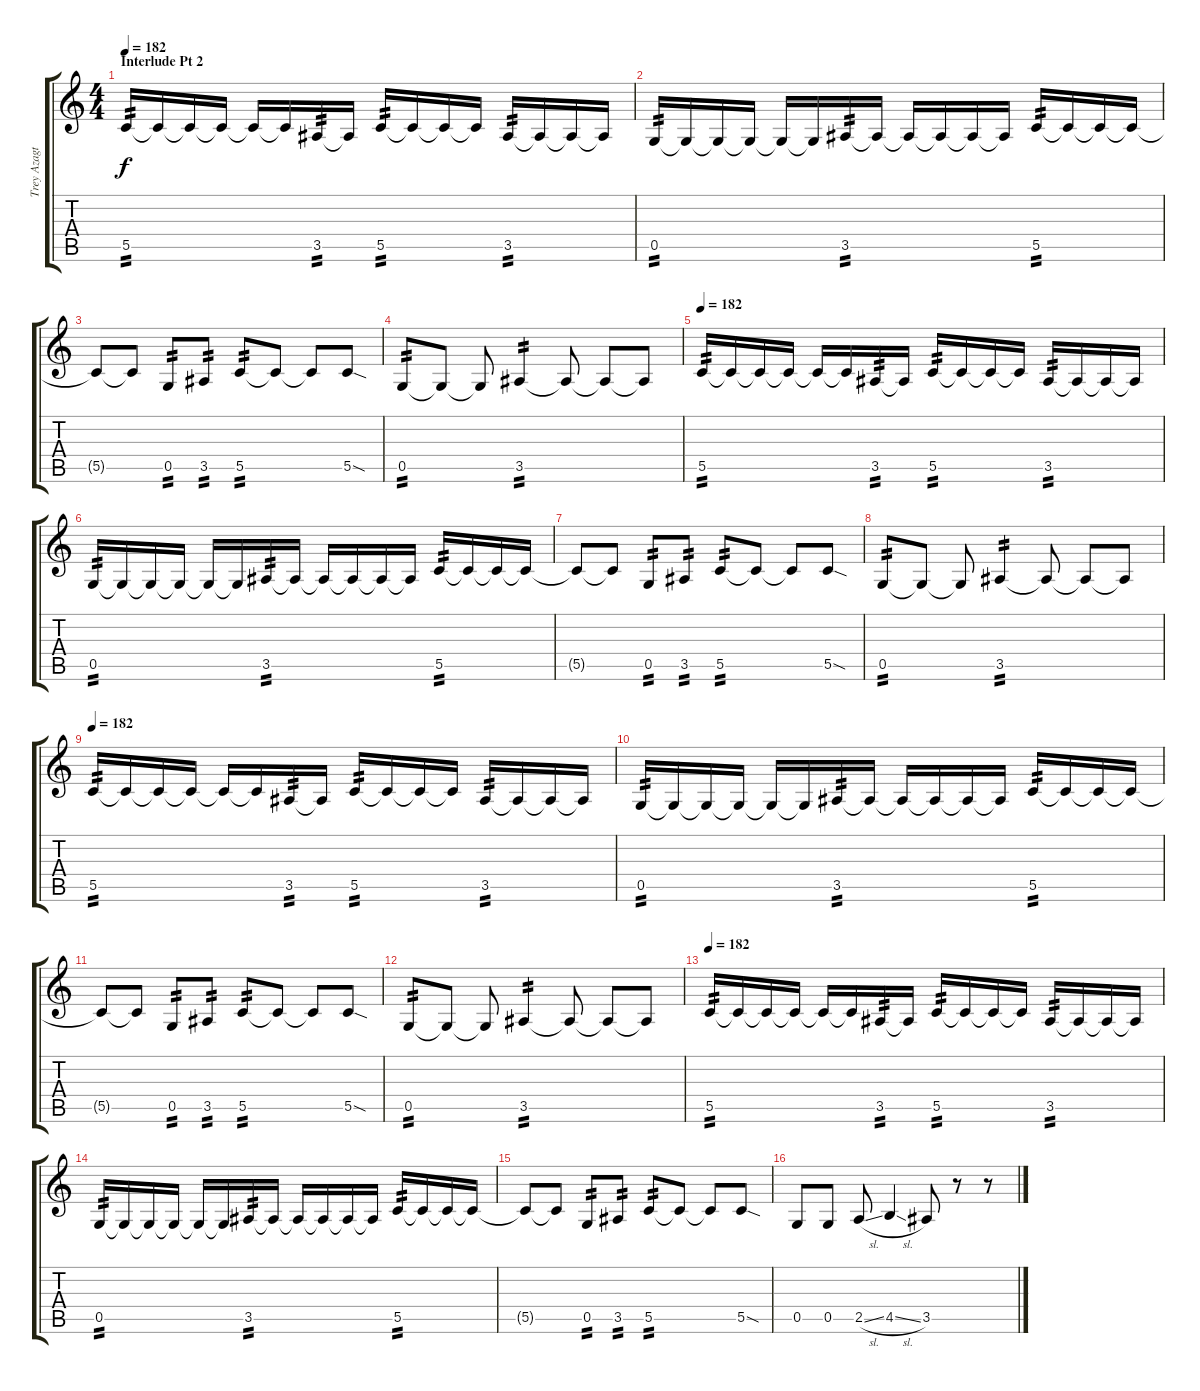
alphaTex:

\track ("Trey Azagthoth #2" "Trey Azagt") {instrument overdrivenguitar}
\staff {score tabs}
\tuning (D4 A3 F3 C3 G2 C2) {hide}
\ts (4 4)
\section ("" "Interlude Pt 2")
\tempo 182
\clef g2
\ks c
5.5.16{tp 2 dy f} 5.5{t}.16 5.5{t}.16 5.5{t}.16 5.5{t}.16 5.5{t}.16 3.5.16{tp 2} 3.5{t}.16 5.5.16{tp 2} 5.5{t}.16 5.5{t}.16 5.5{t}.16 3.5.16{tp 2} 3.5{t}.16 3.5{t}.16 3.5{t}.16 |
0.5.16{tp 2} 0.5{t}.16 0.5{t}.16 0.5{t}.16 0.5{t}.16 0.5{t}.16 3.5.16{tp 2} 3.5{t}.16 3.5{t}.16 3.5{t}.16 3.5{t}.16 3.5{t}.16 5.5.16{tp 2} 5.5{t}.16 5.5{t}.16 5.5{t}.16 |
5.5{t}.8 5.5{t}.8 0.5.8{tp 2} 3.5.8{tp 2} 5.5.8{tp 2} 5.5{t}.8 5.5{t}.8 5.5{sod}.8 |
0.5.8{tp 2} 0.5{t}.8 0.5{t}.8 3.5.4{tp 2} 3.5{t}.8 3.5{t}.8 3.5{t}.8 |
\tempo 182
5.5.16{tp 2} 5.5{t}.16 5.5{t}.16 5.5{t}.16 5.5{t}.16 5.5{t}.16 3.5.16{tp 2} 3.5{t}.16 5.5.16{tp 2} 5.5{t}.16 5.5{t}.16 5.5{t}.16 3.5.16{tp 2} 3.5{t}.16 3.5{t}.16 3.5{t}.16 |
0.5.16{tp 2} 0.5{t}.16 0.5{t}.16 0.5{t}.16 0.5{t}.16 0.5{t}.16 3.5.16{tp 2} 3.5{t}.16 3.5{t}.16 3.5{t}.16 3.5{t}.16 3.5{t}.16 5.5.16{tp 2} 5.5{t}.16 5.5{t}.16 5.5{t}.16 |
5.5{t}.8 5.5{t}.8 0.5.8{tp 2} 3.5.8{tp 2} 5.5.8{tp 2} 5.5{t}.8 5.5{t}.8 5.5{sod}.8 |
0.5.8{tp 2} 0.5{t}.8 0.5{t}.8 3.5.4{tp 2} 3.5{t}.8 3.5{t}.8 3.5{t}.8 |
\tempo 182
5.5.16{tp 2} 5.5{t}.16 5.5{t}.16 5.5{t}.16 5.5{t}.16 5.5{t}.16 3.5.16{tp 2} 3.5{t}.16 5.5.16{tp 2} 5.5{t}.16 5.5{t}.16 5.5{t}.16 3.5.16{tp 2} 3.5{t}.16 3.5{t}.16 3.5{t}.16 |
0.5.16{tp 2} 0.5{t}.16 0.5{t}.16 0.5{t}.16 0.5{t}.16 0.5{t}.16 3.5.16{tp 2} 3.5{t}.16 3.5{t}.16 3.5{t}.16 3.5{t}.16 3.5{t}.16 5.5.16{tp 2} 5.5{t}.16 5.5{t}.16 5.5{t}.16 |
5.5{t}.8 5.5{t}.8 0.5.8{tp 2} 3.5.8{tp 2} 5.5.8{tp 2} 5.5{t}.8 5.5{t}.8 5.5{sod}.8 |
0.5.8{tp 2} 0.5{t}.8 0.5{t}.8 3.5.4{tp 2} 3.5{t}.8 3.5{t}.8 3.5{t}.8 |
\tempo 182
5.5.16{tp 2} 5.5{t}.16 5.5{t}.16 5.5{t}.16 5.5{t}.16 5.5{t}.16 3.5.16{tp 2} 3.5{t}.16 5.5.16{tp 2} 5.5{t}.16 5.5{t}.16 5.5{t}.16 3.5.16{tp 2} 3.5{t}.16 3.5{t}.16 3.5{t}.16 |
0.5.16{tp 2} 0.5{t}.16 0.5{t}.16 0.5{t}.16 0.5{t}.16 0.5{t}.16 3.5.16{tp 2} 3.5{t}.16 3.5{t}.16 3.5{t}.16 3.5{t}.16 3.5{t}.16 5.5.16{tp 2} 5.5{t}.16 5.5{t}.16 5.5{t}.16 |
5.5{t}.8 5.5{t}.8 0.5.8{tp 2} 3.5.8{tp 2} 5.5.8{tp 2} 5.5{t}.8 5.5{t}.8 5.5{sod}.8 |
0.5.8 0.5.8 2.5{sl}.8 4.5{sl}.4 3.5.8 r.8 r.8
